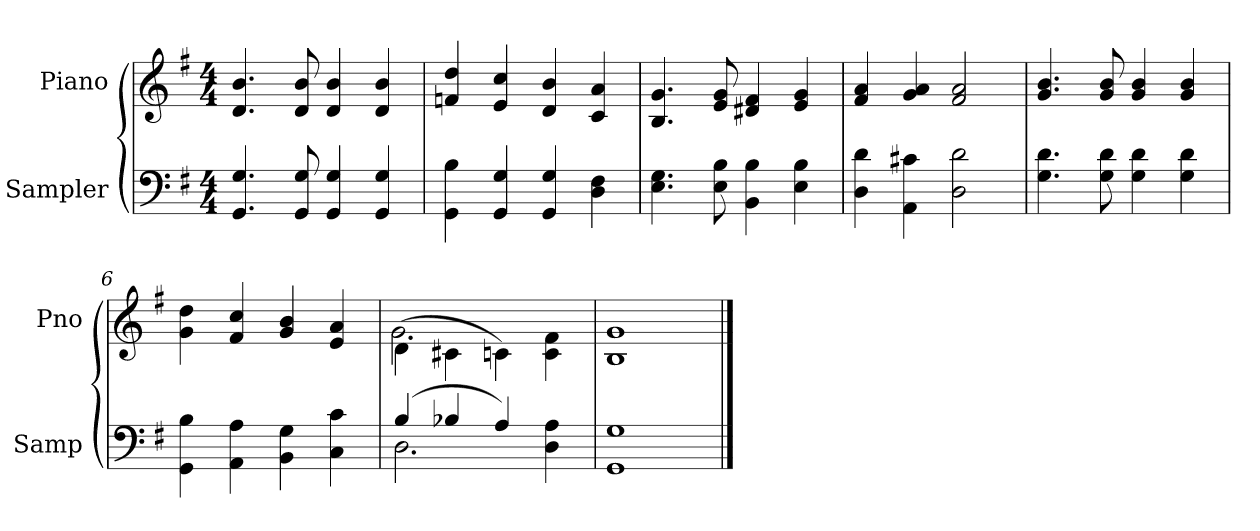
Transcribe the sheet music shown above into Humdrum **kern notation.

**kern	**kern
*part2	*part1
*staff2	*staff1
*I"Sampler	*I"Piano
*I'Samp	*I'Pno
*clefF4	*clefG2
*k[f#]	*k[f#]
*G:	*G:
*M4/4	*M4/4
=1	=1
4.GG 4.G	4.d 4.b
8GG 8G	8d 8b
4GG 4G	4d 4b
4GG 4G	4d 4b
=2	=2
4GG 4B	4fn 4dd
4GG 4G	4e 4cc
4GG 4G	4d 4b
4D 4F#	4c 4a
=3	=3
4.E 4.G	4.B 4.g
8E 8B	8e 8g
4BB 4B	4d#X 4f#
4E 4B	4e 4g
=4	=4
4D 4d	4f# 4a
4AA 4c#X	4g 4a
2D 2d	2f# 2a
=5	=5
4.G 4.d	4.g 4.b
8G 8d	8g 8b
4G 4d	4g 4b
4G 4d	4g 4b
=6	=6
4GG 4B	4g 4dd
4AA 4A	4f# 4cc
4BB 4G	4g 4b
4C 4c	4e 4a
=7	=7
*^	*^
(4B/	2.D	(4d\	2.g
4B-X/	.	4c#X\	.
4A/)	.	4cn\)	.
4D 4A	4ryy	4c\ 4f#\	4ryy
*v	*v	*	*
*	*v	*v
=8	=8
1GG 1G	1B 1g
==	==
*-	*-
